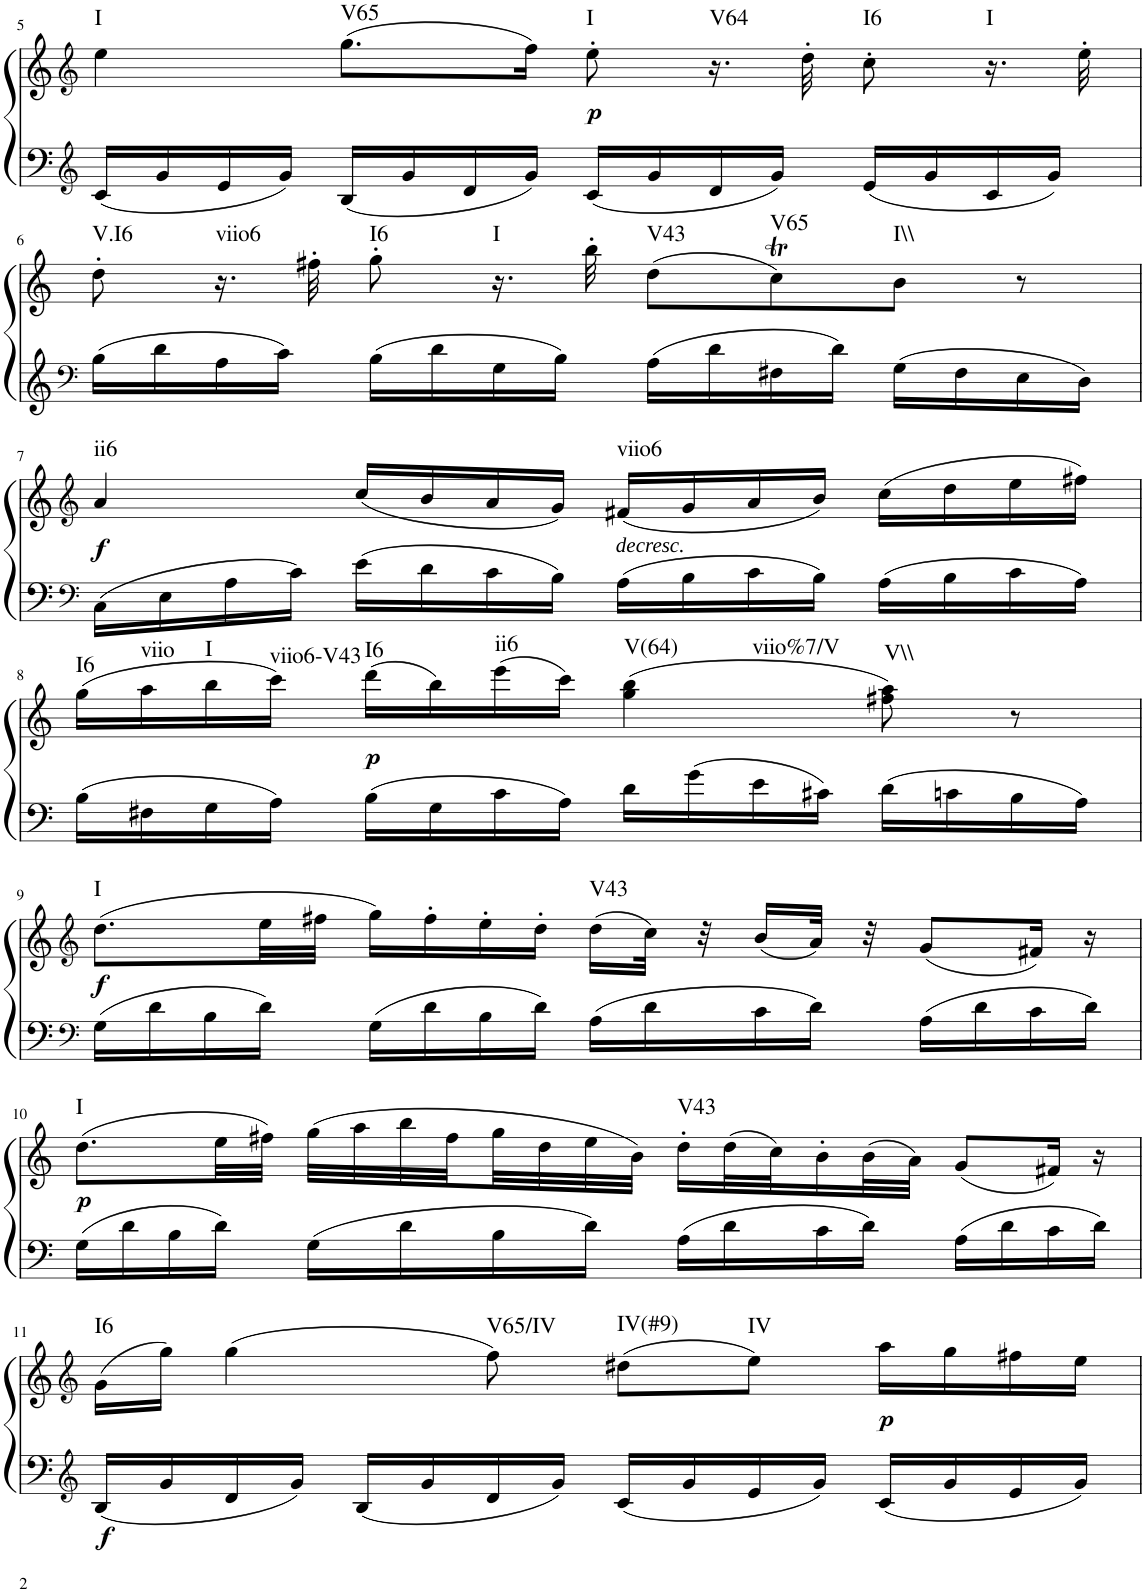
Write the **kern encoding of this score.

**kern	**kern	**dynam	**harte
*part1	*part1	*part1	*part1
*staff2	*staff1	*staff1/2	*
*I"Klavier linke Hand	*	*	*
!!LO:PB:g=z
*clefG2	*clefG2	*	*
*k[]	*k[]	*	*
*M4/4	*M4/4	*	*
=5	=5	=5	=5
!	!	!	!LO:H:kt=I
16c/LL	4ee\	.	N
16g/	.	.	.
16e/	.	.	.
16g/JJ	.	.	.
!	!	!	!LO:H:kt=V65
16B/LL	(8.gg\L	.	N
16g/	.	.	.
16d/	.	.	.
16g/JJ	16ff\Jk)	.	.
!	!	!LO:DY:b	!LO:H:kt=I
16c/LL	8ee'\	p	N
16g/	.	.	.
!	!	!	!LO:H:kt=V64
16d/	16.r	.	N
16g/JJ	.	.	.
.	32dd'\	.	.
!	!	!	!LO:H:kt=I6
16e/LL	8cc'\	.	N
16g/	.	.	.
!	!	!	!LO:H:kt=I
16c/	16.r	.	N
16g/JJ	.	.	.
.	32ee'\	.	.
!!LO:LB:g=z
=6	=6	=6	=6
*clefF4	*	*	*
!	!	!	!LO:H:kt=V.I6
16B\LL	8dd'\	.	N
16d\	.	.	.
!	!	!	!LO:H:kt=viio6
16A\	16.r	.	N
16c\JJ	.	.	.
.	32ff#X'\	.	.
!	!	!	!LO:H:kt=I6
16B\LL	8gg'\	.	N
16d\	.	.	.
!	!	!	!LO:H:kt=I
16G\	16.r	.	N
16B\JJ	.	.	.
.	32bb'\	.	.
!	!	!	!LO:H:kt=V43
16A\LL	(8dd\L	.	N
16d\	.	.	.
!	!	!	!LO:H:kt=V65
16F#X\	8ccT\)	.	N
16d\JJ	.	.	.
!	!	!	!LO:H:kt=I\\
16G\LL	8b\J	.	N
16F#\	.	.	.
16E\	8r	.	.
16D\JJ	.	.	.
!!LO:LB:g=z
=7	=7	=7	=7
*clefF4	*clefG2	*	*
!	!	!LO:DY:b	!LO:H:kt=ii6
16C\LL	4a/	f	N
16E\	.	.	.
16A\	.	.	.
16c\JJ	.	.	.
16e\LL	(16cc/LL	.	.
16d\	16b/	.	.
16c\	16a/	.	.
16B\JJ	16g/JJ)	.	.
!	!LO:TX:b:i:t=decresc.	!	!LO:H:kt=viio6
16A\LL	(16f#X/LL	.	N
16B\	16g/	.	.
16c\	16a/	.	.
16B\JJ	16b/JJ)	.	.
16A\LL	(16cc\LL	.	.
16B\	16dd\	.	.
16c\	16ee\	.	.
16A\JJ	16ff#X\JJ)	.	.
!!LO:LB:g=z
=8	=8	=8	=8
!	!	!	!LO:H:kt=I6
16B\LL	(16gg\LL	.	N
!	!	!	!LO:H:kt=viio
16F#X\	16aa\	.	N
!	!	!	!LO:H:kt=I
16G\	16bb\	.	N
!	!	!	!LO:H:kt=viio6-V43
16A\JJ	16ccc\JJ)	.	N
!	!	!LO:DY:b	!LO:H:kt=I6
16B\LL	(16ddd\LL	p	N
16G\	16bb\)	.	.
!	!	!	!LO:H:kt=ii6
16c\	(16eee\	.	N
16A\JJ	16ccc\JJ)	.	.
!	!	!	!LO:H:n=1:kt=V(64)
!	!	!	!LO:H:n=2:kt=viio%7/V
16d\LL	(4gg\ 4bb\	.	N N
16g\	.	.	.
16e\	.	.	.
16c#X\JJ	.	.	.
!	!	!	!LO:H:kt=V\\
16d\LL	8ff#X\ 8aa\)	.	N
16cn\	.	.	.
16B\	8r	.	.
16A\JJ	.	.	.
!!LO:LB:g=z
=9	=9	=9	=9
*clefF4	*clefG2	*	*
!	!	!LO:DY:b	!LO:H:kt=I
16G\LL	(8.dd\L	f	N
16d\	.	.	.
16B\	.	.	.
16d\JJ	32ee\LL	.	.
.	32ff#X\JJJ	.	.
16G\LL	16gg\LL)	.	.
16d\	16ff#'\	.	.
16B\	16ee'\	.	.
16d\JJ	16dd'\JJ	.	.
!	!	!	!LO:H:kt=V43
16A\LL	(16dd\LL	.	N
16d\	32cc\JJk)	.	.
.	32r	.	.
16c\	(16b/LL	.	.
16d\JJ	32a/JJk)	.	.
.	32r	.	.
16A\LL	(8g/L	.	.
16d\	.	.	.
16c\	16f#X/Jk)	.	.
16d\JJ	16r	.	.
!!LO:LB:g=z
=10	=10	=10	=10
!	!	!LO:DY:b	!LO:H:kt=I
16G\LL	(8.dd\L	p	N
16d\	.	.	.
16B\	.	.	.
16d\JJ	32ee\LL	.	.
.	32ff#X\JJJ)	.	.
16G\LL	(32gg\LLL	.	.
.	32aa\	.	.
16d\	32bb\	.	.
.	32ff#\	.	.
16B\	32gg\	.	.
.	32dd\	.	.
16d\JJ	32ee\	.	.
.	32b\JJJ)	.	.
!	!	!	!LO:H:kt=V43
16A\LL	16dd'\LL	.	N
16d\	(32dd\L	.	.
.	32cc\J)	.	.
16c\	16b'\	.	.
16d\JJ	(32b\L	.	.
.	32a\JJJ)	.	.
16A\LL	(8g/L	.	.
16d\	.	.	.
16c\	16f#X/Jk)	.	.
16d\JJ	16r	.	.
!!LO:LB:g=z
=11	=11	=11	=11
*clefG2	*clefG2	*	*
!	!	!LO:DY:b=2	!LO:H:kt=I6
16B/LL	(16g\LL	f	N
16g/	16gg\JJ)	.	.
16d/	(4gg\	.	.
16g/JJ	.	.	.
16B/LL	.	.	.
16g/	.	.	.
!	!	!	!LO:H:kt=V65/IV
16d/	8ff\)	.	N
16g/JJ	.	.	.
!	!	!	!LO:H:kt=IV(#9)
16c/LL	(8dd#X\L	.	N
16g/	.	.	.
!	!	!	!LO:H:kt=IV
16e/	8ee\J)	.	N
16g/JJ	.	.	.
!	!	!LO:DY:b	!
16c/LL	16aa\LL	p	.
16g/	16gg\	.	.
16e/	16ff#X\	.	.
16g/JJ	16ee\JJ	.	.
=	=	=	=
*-	*-	*-	*-
